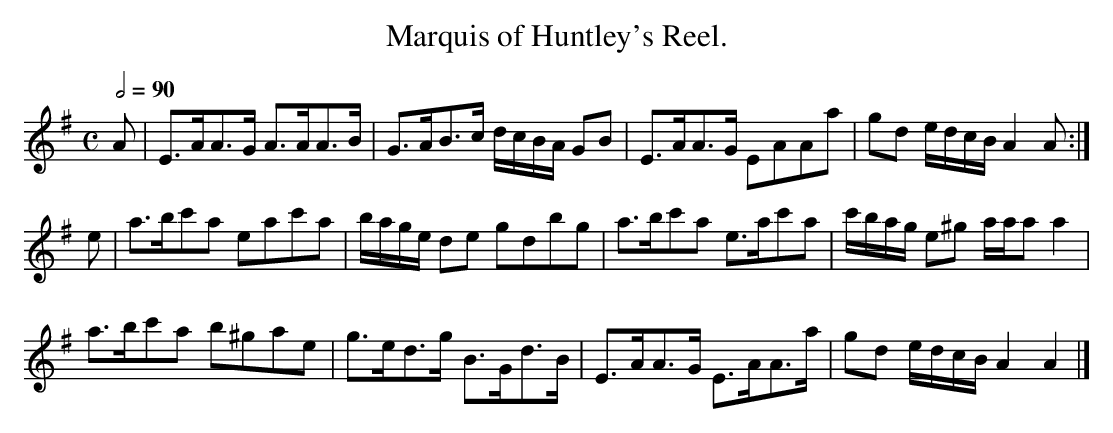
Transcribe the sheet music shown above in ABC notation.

X:1
T:Marquis of Huntley's Reel.
M:C
L:1/8
Q:1/2=90
K:A Dorian
A|E>AA>G A>AA>B|G>AB>c d/c/B/A/ GB |E>AA>G EAAa |gd        e/d/c/B/ A2    A :|
e|a>bc'a eac'a|b/a/g/e/ de  gdbg |a>bc'a e>ac'a|c'/b/a/g/ e^g      a/a/a a2 |
  a>bc'a b^gae |g>ed>g B>Gd>B|E>AA>G E>AA>a|gd        e/d/c/B/ A2    A2|]
